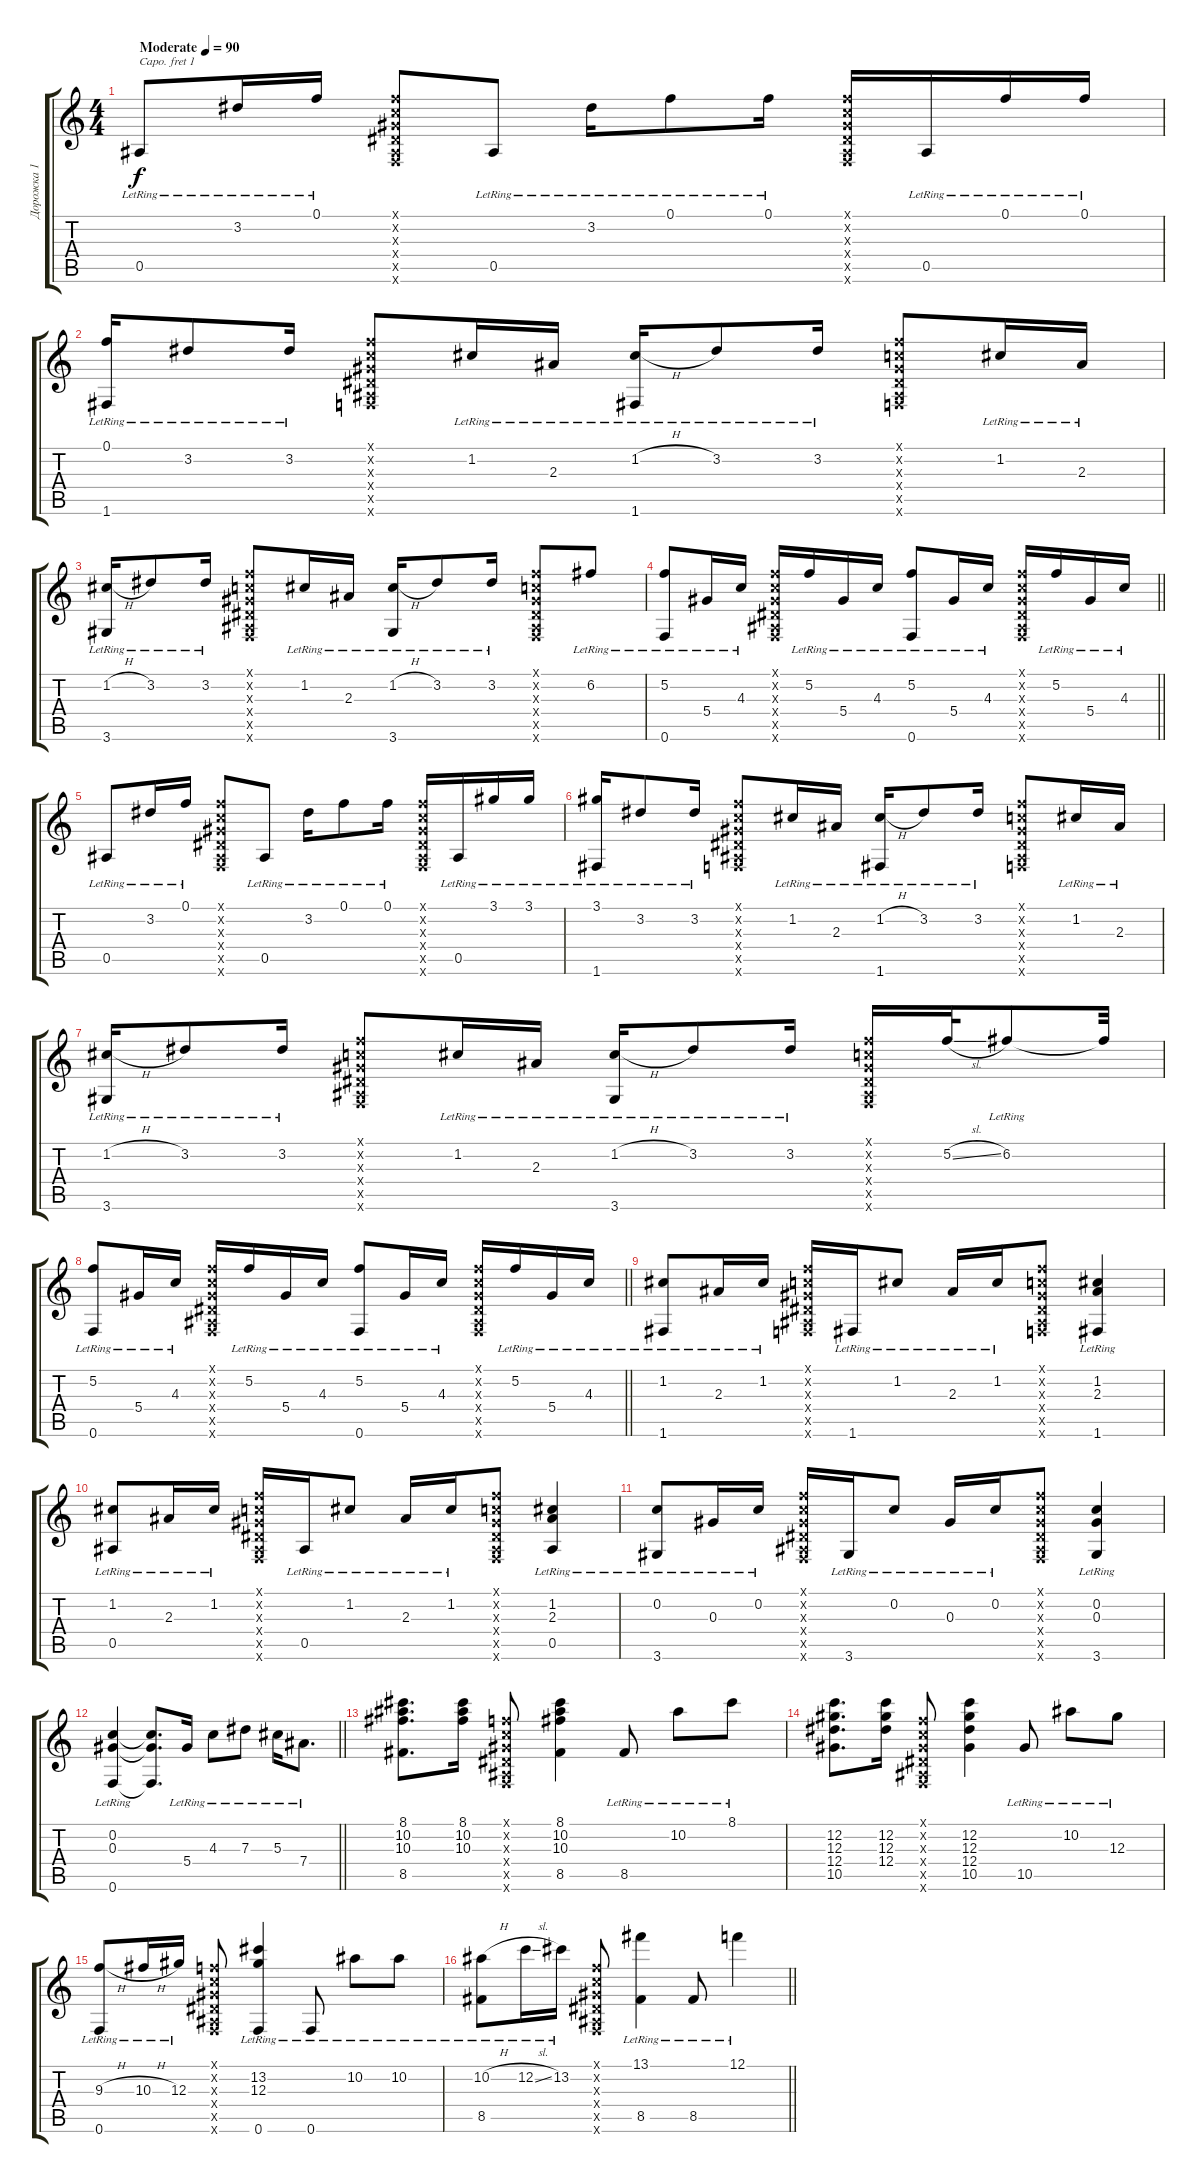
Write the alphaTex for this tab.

\track ("Дорожка 1" "Дорожка 1") {instrument acousticguitarsteel}
\staff {score tabs}
\capo 1
\tuning (E4 B3 G3 D3 A2 E2) {hide}
\ts (4 4)
\tempo (90 "Moderate")
\clef g2
\ks c
0.5{lr}.8{dy f instrument acousticguitarsteel} 3.2{lr}.16 0.1{lr}.16 (0.1{x} 0.2{x} 0.3{x} 0.4{x} 0.5{x} 0.6{x}).8 0.5{lr}.8 3.2{lr}.16 0.1{lr}.8 0.1{lr}.16 (0.1{x} 0.2{x} 0.3{x} 0.4{x} 0.5{x} 0.6{x}).16 0.5{lr}.16 0.1{lr}.16 0.1{lr}.16 |
(0.1{lr} 1.6{lr}).16 3.2{lr}.8 3.2{lr}.16 (0.1{x} 0.2{x} 0.3{x} 0.4{x} 0.5{x} 0.6{x}).8 1.2{lr}.16 2.3{lr}.16 (1.2{h lr} 1.6{lr}).16 3.2{lr}.8 3.2{lr}.16 (0.1{x} 0.2{x} 0.3{x} 0.4{x} 0.5{x} 0.6{x}).8 1.2{lr}.16 2.3{lr}.16 |
(1.2{h lr} 3.6{lr}).16 3.2{lr}.8 3.2{lr}.16 (0.1{x} 0.2{x} 0.3{x} 0.4{x} 0.5{x} 0.6{x}).8 1.2{lr}.16 2.3{lr}.16 (1.2{h lr} 3.6{lr}).16 3.2{lr}.8 3.2{lr}.16 (0.1{x} 0.2{x} 0.3{x} 0.4{x} 0.5{x} 0.6{x}).8 6.2{lr}.8 |
\barLineRight lightlight
(5.2{lr} 0.6{lr}).8 5.4{lr}.16 4.3{lr}.16 (0.1{x} 0.2{x} 0.3{x} 0.4{x} 0.5{x} 0.6{x}).16 5.2{lr}.16 5.4{lr}.16 4.3{lr}.16 (5.2{lr} 0.6{lr}).8 5.4{lr}.16 4.3{lr}.16 (0.1{x} 0.2{x} 0.3{x} 0.4{x} 0.5{x} 0.6{x}).16 5.2{lr}.16 5.4{lr}.16 4.3{lr}.16 |
0.5{lr}.8 3.2{lr}.16 0.1{lr}.16 (0.1{x} 0.2{x} 0.3{x} 0.4{x} 0.5{x} 0.6{x}).8 0.5{lr}.8 3.2{lr}.16 0.1{lr}.8 0.1{lr}.16 (0.1{x} 0.2{x} 0.3{x} 0.4{x} 0.5{x} 0.6{x}).16 0.5{lr}.16 3.1{lr}.16 3.1{lr}.16 |
(3.1{lr} 1.6{lr}).16 3.2{lr}.8 3.2{lr}.16 (0.1{x} 0.2{x} 0.3{x} 0.4{x} 0.5{x} 0.6{x}).8 1.2{lr}.16 2.3{lr}.16 (1.2{h lr} 1.6{lr}).16 3.2{lr}.8 3.2{lr}.16 (0.1{x} 0.2{x} 0.3{x} 0.4{x} 0.5{x} 0.6{x}).8 1.2{lr}.16 2.3{lr}.16 |
(1.2{h lr} 3.6{lr}).16 3.2{lr}.8 3.2{lr}.16 (0.1{x} 0.2{x} 0.3{x} 0.4{x} 0.5{x} 0.6{x}).8 1.2{lr}.16 2.3{lr}.16 (1.2{h lr} 3.6{lr}).16 3.2{lr}.8 3.2{lr}.16 (0.1{x} 0.2{x} 0.3{x} 0.4{x} 0.5{x} 0.6{x}).16 5.2{sl}.32 6.2{lr}.8 6.2{t}.32 |
\barLineRight lightlight
(5.2{lr} 0.6{lr}).8 5.4{lr}.16 4.3{lr}.16 (0.1{x} 0.2{x} 0.3{x} 0.4{x} 0.5{x} 0.6{x}).16 5.2{lr}.16 5.4{lr}.16 4.3{lr}.16 (5.2{lr} 0.6{lr}).8 5.4{lr}.16 4.3{lr}.16 (0.1{x} 0.2{x} 0.3{x} 0.4{x} 0.5{x} 0.6{x}).16 5.2{lr}.16 5.4{lr}.16 4.3{lr}.16 |
(1.2{lr} 1.6{lr}).8 2.3{lr}.16 1.2{lr}.16 (0.1{x} 0.2{x} 0.3{x} 0.4{x} 0.5{x} 0.6{x}).16 1.6{lr}.16 1.2{lr}.8 2.3{lr}.16 1.2{lr}.16 (0.1{x} 0.2{x} 0.3{x} 0.4{x} 0.5{x} 0.6{x}).8 (1.2{lr} 2.3{lr} 1.6{lr}).4 |
(1.2{lr} 0.5{lr}).8 2.3{lr}.16 1.2{lr}.16 (0.1{x} 0.2{x} 0.3{x} 0.4{x} 0.5{x} 0.6{x}).16 0.5{lr}.16 1.2{lr}.8 2.3{lr}.16 1.2{lr}.16 (0.1{x} 0.2{x} 0.3{x} 0.4{x} 0.5{x} 0.6{x}).8 (1.2{lr} 2.3{lr} 0.5{lr}).4 |
(0.2{lr} 3.6{lr}).8 0.3{lr}.16 0.2{lr}.16 (0.1{x} 0.2{x} 0.3{x} 0.4{x} 0.5{x} 0.6{x}).16 3.6{lr}.16 0.2{lr}.8 0.3{lr}.16 0.2{lr}.16 (0.1{x} 0.2{x} 0.3{x} 0.4{x} 0.5{x} 0.6{x}).8 (0.2{lr} 0.3{lr} 3.6{lr}).4 |
\barLineRight lightlight
(0.2{lr} 0.3{lr} 0.6{lr}).4 (0.2{t} 0.3{t} 0.6{t}).8{d} 5.4{lr}.16 4.3{lr}.8 7.3{lr}.8 5.3{lr}.16 7.4{lr}.8{d} |
(8.1 10.2 10.3 8.5).8{d} (8.1 10.2 10.3).16 (0.1{x} 0.2{x} 0.3{x} 0.4{x} 0.5{x} 0.6{x}).8 (8.1 10.2 10.3 8.5).4 8.5{lr}.8 10.2{lr}.8 8.1{lr}.8 |
(12.2 12.3 12.4 10.5).8{d} (12.2 12.3 12.4).16 (0.1{x} 0.2{x} 0.3{x} 0.4{x} 0.5{x} 0.6{x}).8 (12.2 12.3 12.4 10.5).4 10.5{lr}.8 10.2{lr}.8 12.3{lr}.8 |
(9.3{h lr} 0.6{lr}).8 10.3{h lr}.16 12.3{lr}.16 (0.1{x} 0.2{x} 0.3{x} 0.4{x} 0.5{x} 0.6{x}).8 (13.2{lr} 12.3{lr} 0.6{lr}).4 0.6{lr}.8 10.2{lr}.8 10.2{lr}.8 |
\barLineRight lightlight
(10.2{h lr} 8.5{lr}).8 12.2{sl lr}.16 13.2{lr}.16 (0.1{x} 0.2{x} 0.3{x} 0.4{x} 0.5{x} 0.6{x}).8 (13.1{lr} 8.5{lr}).4 8.5{lr}.8 12.1{lr}.4
